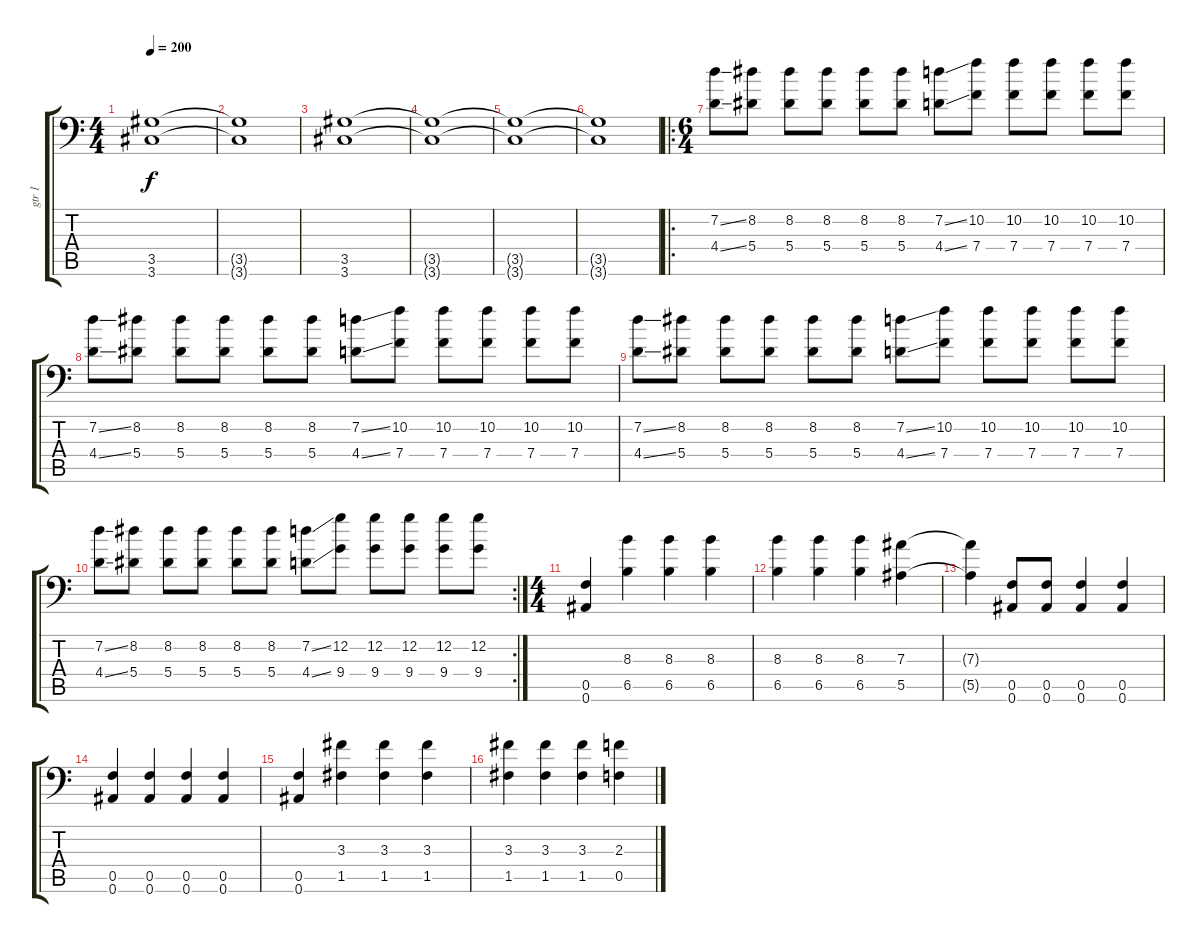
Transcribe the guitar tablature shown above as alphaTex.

\track ("gtr 1" "gtr 1") {instrument distortionguitar}
\staff {score tabs}
\tuning (C4 G3 Eb3 Bb2 F2 Bb1) {hide}
\ts (4 4)
\tempo 200
\clef f4
\ks c
(3.5{t} 3.6{t}).1{dy f} |
(3.5{t} 3.6{t}).1 |
(3.5 3.6).1 |
(3.5{t} 3.6{t}).1 |
(3.5{t} 3.6{t}).1 |
(3.5{t} 3.6{t}).1 |
\ro
\ts (6 4)
(7.2{ss} 4.4{ss}).8 (8.2 5.4).8 (8.2 5.4).8 (8.2 5.4).8 (8.2 5.4).8 (8.2 5.4).8 (7.2{ss} 4.4{ss}).8 (10.2 7.4).8 (10.2 7.4).8 (10.2 7.4).8 (10.2 7.4).8 (10.2 7.4).8 |
(7.2{ss} 4.4{ss}).8 (8.2 5.4).8 (8.2 5.4).8 (8.2 5.4).8 (8.2 5.4).8 (8.2 5.4).8 (7.2{ss} 4.4{ss}).8 (10.2 7.4).8 (10.2 7.4).8 (10.2 7.4).8 (10.2 7.4).8 (10.2 7.4).8 |
(7.2{ss} 4.4{ss}).8 (8.2 5.4).8 (8.2 5.4).8 (8.2 5.4).8 (8.2 5.4).8 (8.2 5.4).8 (7.2{ss} 4.4{ss}).8 (10.2 7.4).8 (10.2 7.4).8 (10.2 7.4).8 (10.2 7.4).8 (10.2 7.4).8 |
\rc 2
(7.2{ss} 4.4{ss}).8 (8.2 5.4).8 (8.2 5.4).8 (8.2 5.4).8 (8.2 5.4).8 (8.2 5.4).8 (7.2{ss} 4.4{ss}).8 (12.2 9.4).8 (12.2 9.4).8 (12.2 9.4).8 (12.2 9.4).8 (12.2 9.4).8 |
\ts (4 4)
(0.5 0.6).4 (8.3 6.5).4 (8.3 6.5).4 (8.3 6.5).4 |
(8.3 6.5).4 (8.3 6.5).4 (8.3 6.5).4 (7.3 5.5).4 |
(7.3{t} 5.5{t}).4 (0.5 0.6).8 (0.5 0.6).8 (0.5 0.6).4 (0.5 0.6).4 |
(0.5 0.6).4 (0.5 0.6).4 (0.5 0.6).4 (0.5 0.6).4 |
(0.5 0.6).4 (3.3 1.5).4 (3.3 1.5).4 (3.3 1.5).4 |
(3.3 1.5).4 (3.3 1.5).4 (3.3 1.5).4 (2.3 0.5).4
